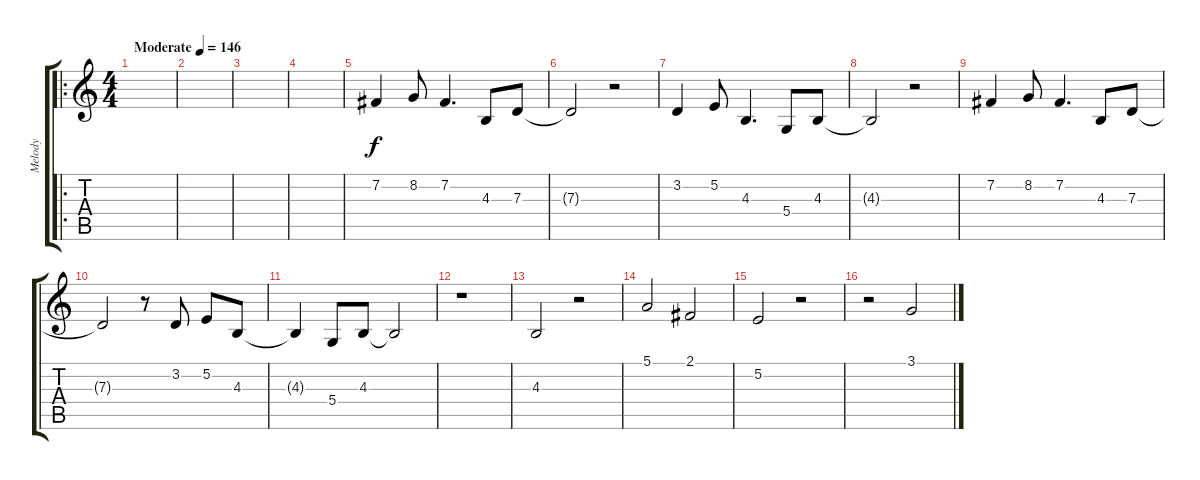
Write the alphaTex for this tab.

\track ("Melody" "Melody") {instrument acousticgrandpiano}
\staff {score tabs}
\tuning (E4 B3 G3 D3 A2 E2) {hide}
\ro
\ts (4 4)
\tempo (146 "Moderate")
\clef g2
\ks c
|
|
|
|
7.2.4 8.2.8 7.2.4{d} 4.3.8 7.3.8 |
7.3{t}.2 r.2 |
3.2.4 5.2.8 4.3.4{d} 5.4.8 4.3.8 |
4.3{t}.2 r.2 |
7.2.4 8.2.8 7.2.4{d} 4.3.8 7.3.8 |
7.3{t}.2 r.8 3.2.8 5.2.8 4.3.8 |
4.3{t}.4 5.4.8 4.3.8 4.3{t}.2 |
r.1 |
4.3.2 r.2 |
5.1.2 2.1.2 |
5.2.2 r.2 |
r.2 3.1.2
